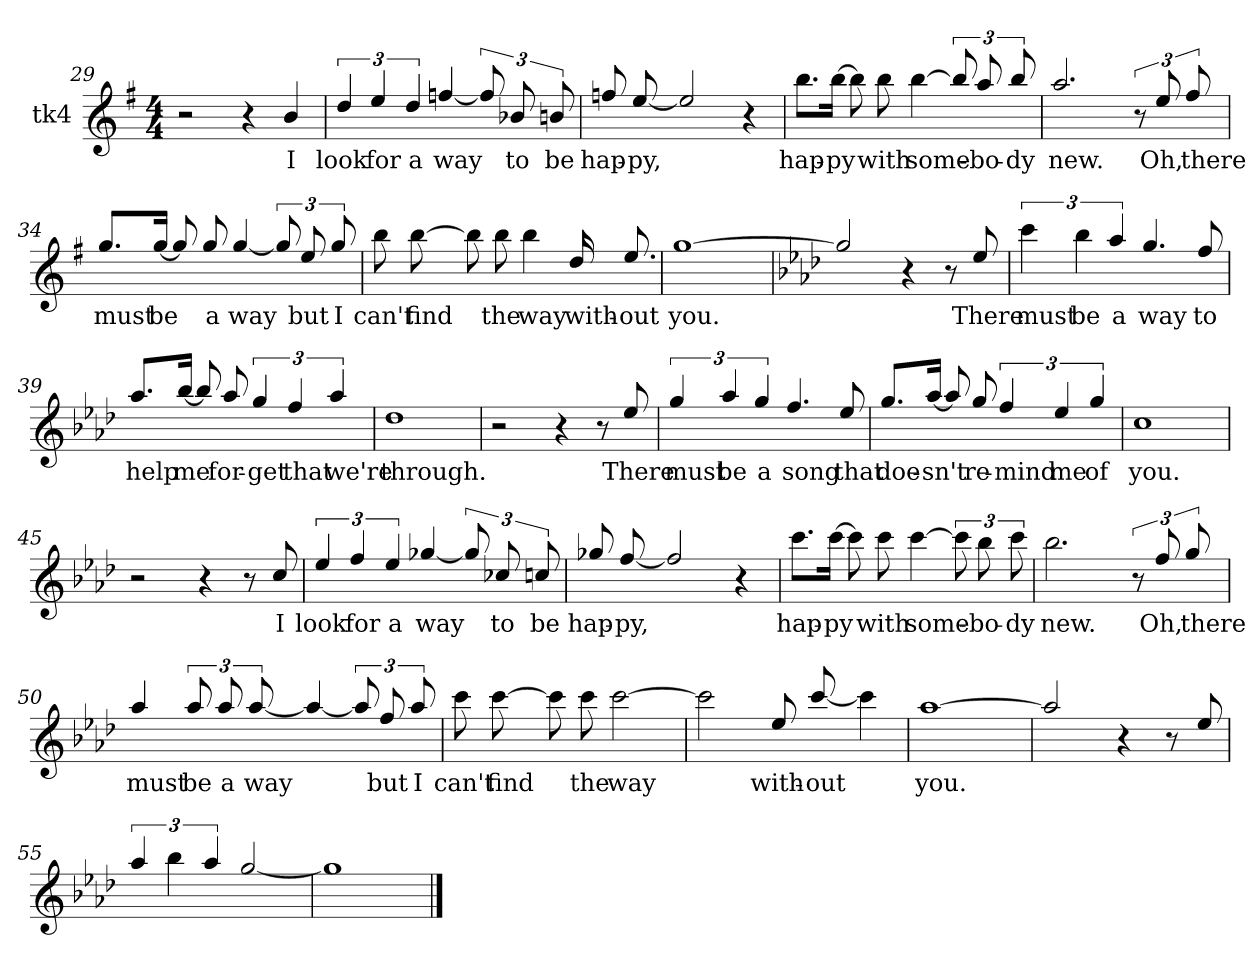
**kern	**text
*part1	*part1
*staff1	*staff1
*I"tk4	*
*I'tk4	*
*clefG2	*
*ITrd8c14	*
*k[f#]	*
*M4/4	*
=29	=29
2r	.
4r	.
4B/	I
=30	=30
6d/	look
6e/	for
6d/	a
[<4fn/	way
12f/L]	.
12B-X/	to
12Bn/	be
!!LO:LB:g=z
=31	=31
8fn/L	hap-
[<8e/	py,
2e/]	.
4r	.
=32	=32
8.b\L	hap-
[>16b\J	py
8b\L]	.
8b\	with
[>4b\	some-
12b/L]	.
12a/	bo-
12b/	dy
=33	=33
2.a/	new.
12r	.
12e/	Oh,
12f#/	there
!!LO:LB:g=z
=34	=34
8.g/L	must
[<16g/J	be
8g/L]	.
8g/	a
[<4g/	way
12g/L]	.
12e/	but
12g/	I
=35	=35
8b\L	can't
[>8b\	find
8b\L]	.
8b\	the
4b\	way
16d/LL	with-
8.e/	out
=36	=36
[<1g	you.
!!LO:LB:g=z
=37	=37
*k[b-e-a-d-]	*
2g/]	.
4r	.
8r	.
8e-/	There
=38	=38
6cc\	must
6b-\	be
6a-/	a
4.g/	way
8f/	to
=39	=39
8.a-/L	help
[<16b-/J	me
8b-/L]	.
8a-/	for-
6g/	get
6f/	that
6a-/	we're
!!LO:LB:g=z
=40	=40
1d-	through.
=41	=41
2r	.
4r	.
8r	.
8e-/	There
=42	=42
6g/	must
6a-/	be
6g/	a
4.f/	song
8e-/	that
!!LO:LB:g=z
=43	=43
8.g/L	doe-
[<16a-/J	sn't
8a-/L]	.
8g/	re-
6f/	mind
6e-/	me
6g/	of
=44	=44
1c	you.
=45	=45
2r	.
4r	.
8r	.
8c/	I
!!LO:LB:g=z
=46	=46
6e-/	look
6f/	for
6e-/	a
[<4g-X/	way
12g-/L]	.
12c-X/	to
12cn/	be
=47	=47
8g-X/L	hap-
[<8f/	py,
2f/]	.
4r	.
=48	=48
8.cc\L	hap-
[>16cc\J	py
8cc\L]	.
8cc\	with
[>4cc\	some-
12cc\L]	.
12b-\	bo-
12cc\	dy
!!LO:LB:g=z
=49	=49
2.b-\	new.
12r	.
12f/	Oh,
12g/	there
=50	=50
4a-/	must
12a-/L	be
12a-/	a
[<12a-/	way
4a-/_<	.
12a-/L]	.
12f/	but
12a-/	I
=51	=51
8cc\L	can't
[>8cc\	find
8cc\L]	.
8cc\	the
[>2cc\	way
!!LO:PB:g=z
=52	=52
2cc\]	.
8e-/L	with-
[>8cc/	out
4cc\]	.
=53	=53
[<1a-	you.
=54	=54
2a-/]	.
4r	.
8r	.
8e-/	.
=55	=55
6a-/	.
6b-\	.
6a-/	.
[<2g/	.
=56	=56
1g]	.
==	==
*-	*-
